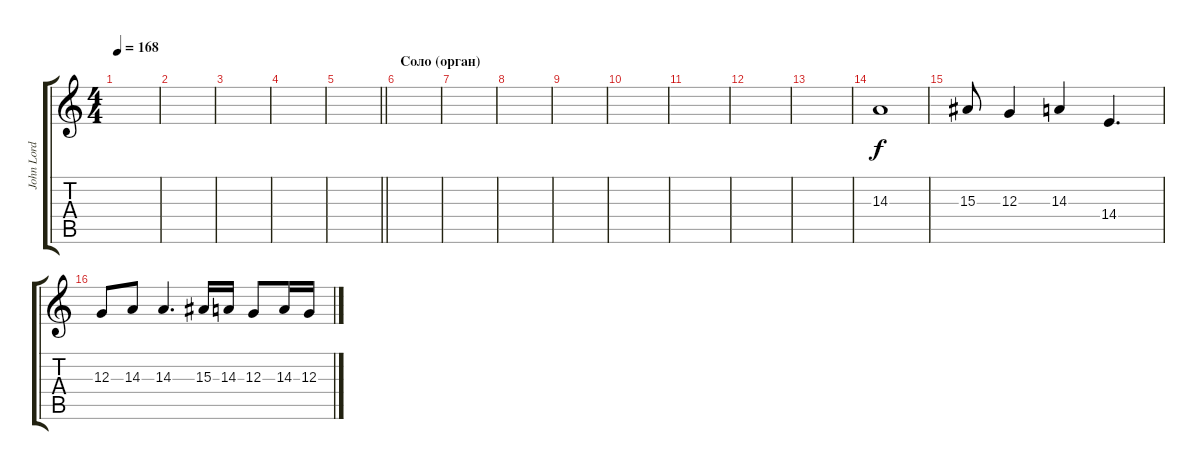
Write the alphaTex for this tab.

\track ("John Lord (left hand)" "John Lord ") {instrument drawbarorgan}
\staff {score tabs}
\tuning (E4 B3 G3 D3 A2 E2) {hide}
\ts (4 4)
\tempo 168
\clef g2
\ks c
|
|
|
|
\barLineRight lightlight
|
\section ("" "Соло (орган)")
|
|
|
|
|
|
|
|
14.3.1 |
15.3.8 12.3.4 14.3.4 14.4.4{d} |
12.3.8 14.3.8 14.3.4{d} 15.3.16 14.3.16 12.3.8 14.3.16 12.3.16
